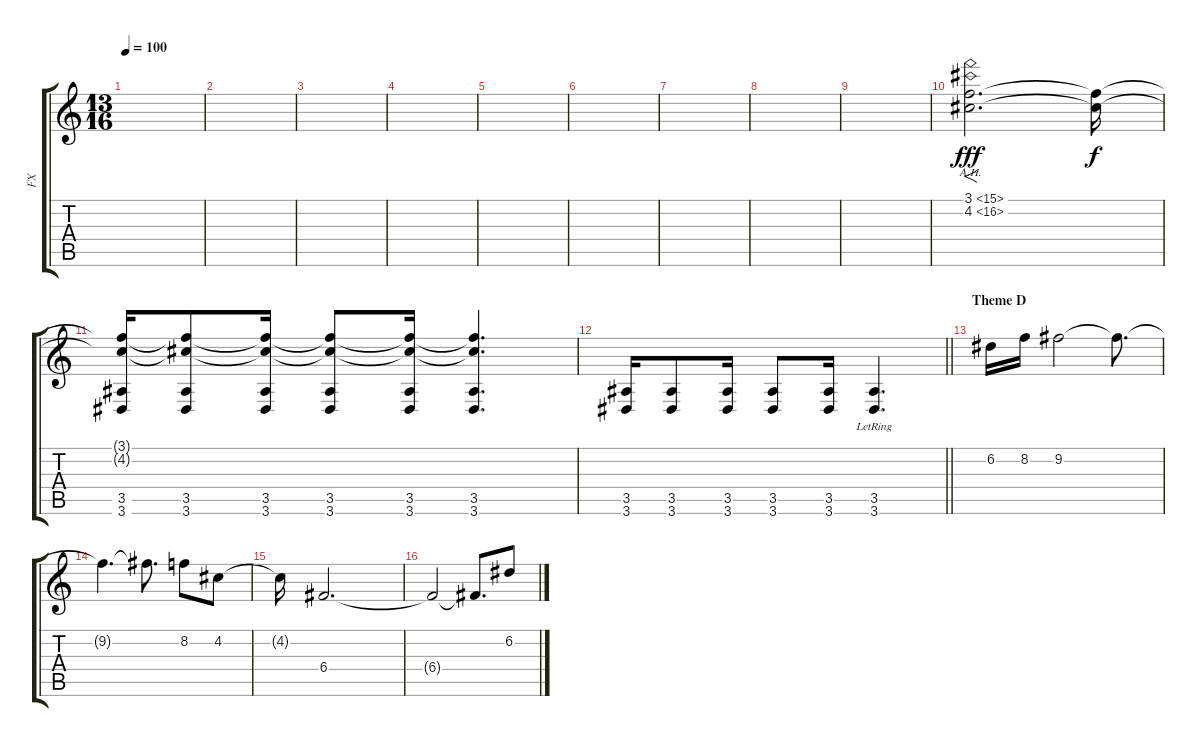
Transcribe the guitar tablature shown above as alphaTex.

\track ("FX" "FX") {instrument distortionguitar}
\staff {score tabs}
\tuning (D4 A3 F3 C3 G2 C2) {hide}
\ts (13 16)
\tempo 100
\clef g2
\ks c
|
|
|
|
|
|
|
|
|
(3.1{ah 12} 4.2{ah 12}).2{f d dy fff} (3.1{t} 4.2{t}).16{dy f} |
(3.1{t} 4.2{t} 3.5 3.6).16{volume 5} (3.1{t} 4.2{t} 3.5 3.6).8 (3.1{t} 4.2{t} 3.5 3.6).16 (3.1{t} 4.2{t} 3.5 3.6).8 (3.1{t} 4.2{t} 3.5 3.6).16 (3.1{t} 4.2{t} 3.5 3.6).4{d} |
\barLineRight lightlight
(3.5 3.6).16 (3.5 3.6).8 (3.5 3.6).16{volume 6} (3.5 3.6).8 (3.5 3.6).16{volume 7} (3.5{lr} 3.6{lr}).4{d} |
\section ("" "Theme D")
6.2.16 8.2.16 9.2.2 9.2{t}.8{d} |
9.2{t}.4{d} 9.2{t}.8{d} 8.2.8 4.2.8 |
4.2{t}.16 6.4.2{d} |
6.4{t}.2 6.4{t}.8{d} 6.2.8
